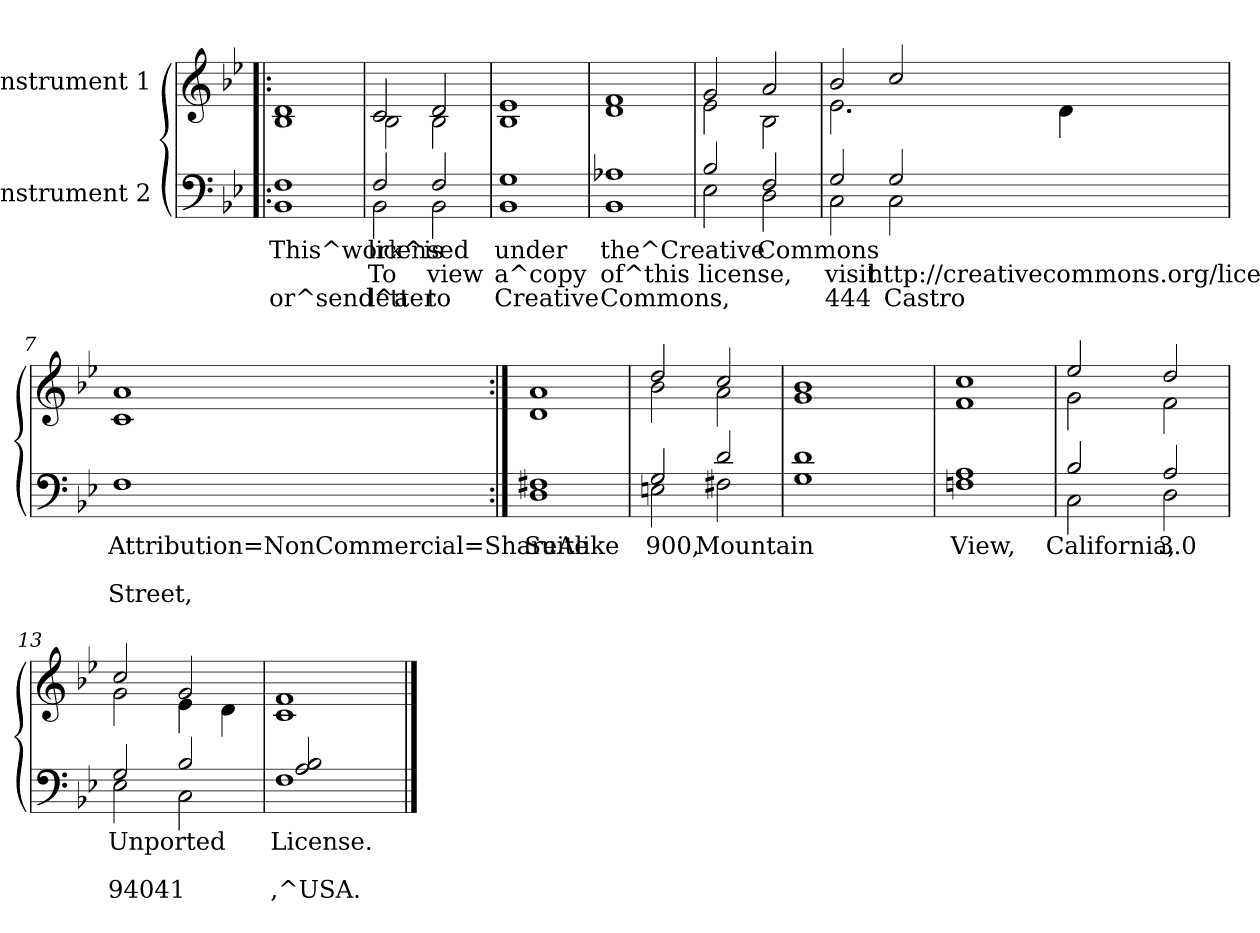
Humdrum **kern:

**kern	**text	**text	**text	**kern
*part2	*part2	*part2	*part2	*part1
*staff2	*staff2	*staff2	*staff2	*staff1
*I"Instrument 2	*	*	*	*I"Instrument 1
!!LO:PB:g=z
*stria5	*	*	*	*stria5
*clefF4	*	*	*	*clefG2
*k[b-e-]	*	*	*	*k[b-e-]
*B-:	*	*	*	*B-:
=1!|:	=1!|:	=1!|:	=1!|:	=1!|:
!	!LO:LY:b:rj	!	!LO:LY:b:rj	!
1F 1BB-	This^work^is	.	or^send^a	1d 1B-
=2	=2	=2	=2	=2
*^	*	*	*	*
!	!	!LO:LY:b:rj	!LO:LY:b:rj	!LO:LY:b:rj	!
*	*	*	*	*	*^
2F/	2BB-\	licensed	To	letter	2c/	2B-\
!	!	!LO:LY:b:rj	!LO:LY:b:rj	!LO:LY:b:rj	!	!
2F/	2BB-\	.	view	to	2d/	2B-\
=3	=3	=3	=3	=3	=3	=3
!	!	!LO:LY:b:rj	!LO:LY:b:rj	!LO:LY:b:rj	!	!
*v	*v	*	*	*	*	*
*	*	*	*	*v	*v
1G 1BB-	under	a^copy	Creative	1e- 1B-
=4!	=4!	=4!	=4!	=4!
!	!LO:LY:b:rj	!LO:LY:b:rj	!LO:LY:b:rj	!
1A-X 1BB-	the^Creative	of^this	Commons,	1f 1d
=5	=5	=5	=5	=5
*^	*	*	*	*
!	!	!LO:LY:b:rj	!LO:LY:b:rj	!	!
*	*	*	*	*	*^
2B-/	2E-\	.	license,	.	2g/	2e-\
!	!	!LO:LY:b:rj	!LO:LY:b:rj	!	!	!
2F/	2D\	Commons	.	.	2a/	2B-\
=6	=6	=6	=6	=6	=6	=6
!	!	!LO:LY:b:rj	!LO:LY:b:rj	!LO:LY:b:rj	!	!
2G/	2C\	.	visit	444	2b-/	2.e-\
!	!	!LO:LY:b:rj	!LO:LY:b:rj	!LO:LY:b:rj	!	!
2G/	2C\	.	http://creativecommons.org/licenses/by=nc=sa/3.0/	Castro	2cc/	.
.	.	.	.	.	.	4d\
*v	*v	*	*	*	*	*
=7	=7	=7	=7	=7	=7
!	!LO:LY:b:rj	!	!LO:LY:b:rj	!	!
*	*	*	*	*v	*v
1F	Attribution=NonCommercial=ShareAlike	.	Street,	1a 1c
=8:|!	=8:|!	=8:|!	=8:|!	=8:|!
!	!LO:LY:b:rj	!	!	!
1F#X 1D	Suite	.	.	1a 1d
=9	=9	=9	=9	=9
*^	*	*	*	*
!	!	!LO:LY:b:rj	!	!	!
*	*	*	*	*	*^
2G/	2En\	900,	.	.	2dd/	2b-\
!	!	!LO:LY:b:rj	!	!	!	!
2d/	2F#X\	Mountain	.	.	2cc/	2a\
=10	=10	=10	=10	=10	=10	=10
!	!	!LO:LY:b:rj	!	!	!	!
*v	*v	*	*	*	*	*
*	*	*	*	*v	*v
1d 1G	.	.	.	1b- 1g
=11!	=11!	=11!	=11!	=11!
!	!LO:LY:b:rj	!	!	!
1A 1Fn	View,	.	.	1cc 1f
=12	=12	=12	=12	=12
*^	*	*	*	*
!	!	!LO:LY:b:rj	!	!	!
*	*	*	*	*	*^
2B-/	2C\	California,	.	.	2ee-/	2g\
!	!	!LO:LY:b:rj	!	!	!	!
2A/	2D\	3.0	.	.	2dd/	2f\
=13	=13	=13	=13	=13	=13	=13
!	!	!LO:LY:b:rj	!	!LO:LY:b:rj	!	!
2G/	2E-\	Unported	.	94041	2cc/	2g\
!	!	!LO:LY:b:rj	!	!LO:LY:b:rj	!	!
2B-/	2C\	.	.	.	2g/	4e-\
.	.	.	.	.	.	4d\
=14	=14	=14	=14	=14	=14	=14
!	!	!LO:LY:b:rj	!	!LO:LY:b:rj	!	!
*	*	*	*	*	*v	*v
1F	2B-/ 2A/	License.	.	,^USA.	1f 1c
.	2ryy	.	.	.	.
*v	*v	*	*	*	*
==	==	==	==	==
*-	*-	*-	*-	*-
